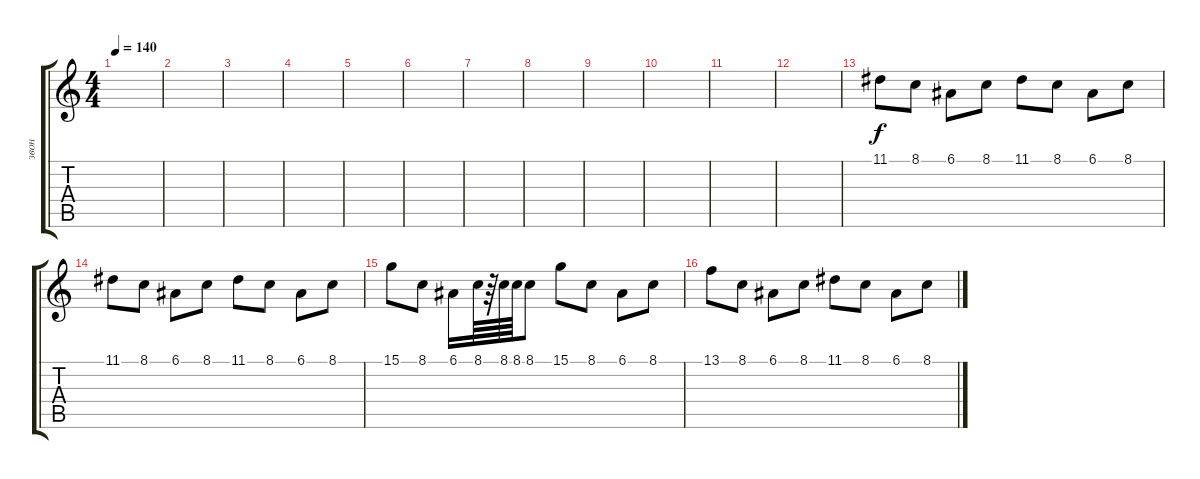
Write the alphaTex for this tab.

\track ("звон" "звон") {instrument vibraphone}
\staff {score tabs}
\tuning (E4 B3 G3 D3 A2 E2) {hide}
\ts (4 4)
\tempo 140
\clef g2
\ks c
|
|
|
|
|
|
|
|
|
|
|
|
11.1.8 8.1.8 6.1.8 8.1.8 11.1.8 8.1.8 6.1.8 8.1.8 |
11.1.8 8.1.8 6.1.8 8.1.8 11.1.8 8.1.8 6.1.8 8.1.8 |
15.1.8 8.1.8 6.1.16 8.1.64 r.64 8.1.64 8.1.64 8.1.8 15.1.8 8.1.8 6.1.8 8.1.8 |
13.1.8 8.1.8 6.1.8 8.1.8 11.1.8 8.1.8 6.1.8 8.1.8
